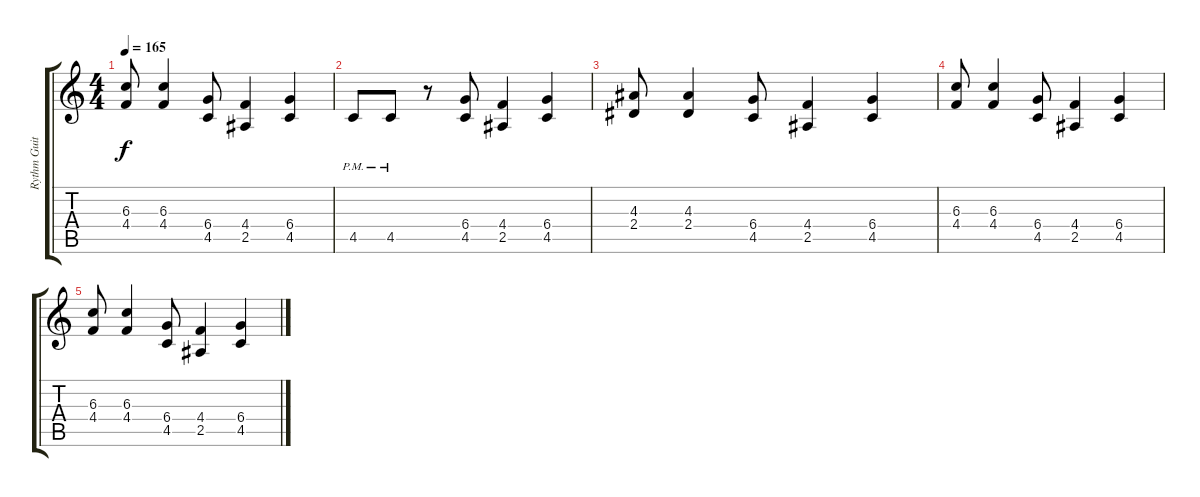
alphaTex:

\track ("Rythm Guitar" "Rythm Guit") {instrument distortionguitar}
\staff {score tabs}
\tuning (Eb4 Bb3 Gb3 Db3 Ab2 Eb2) {hide}
\ts (4 4)
\tempo 165
\clef g2
\ks c
(6.3 4.4).8{dy f} (6.3 4.4).4 (6.4 4.5).8 (4.4 2.5).4 (6.4 4.5).4 |
4.5{pm}.8 4.5{pm}.8 r.8 (6.4 4.5).8 (4.4 2.5).4 (6.4 4.5).4 |
(4.3 2.4).8 (4.3 2.4).4 (6.4 4.5).8 (4.4 2.5).4 (6.4 4.5).4 |
(6.3 4.4).8 (6.3 4.4).4 (6.4 4.5).8 (4.4 2.5).4 (6.4 4.5).4 |
(6.3 4.4).8 (6.3 4.4).4 (6.4 4.5).8 (4.4 2.5).4 (6.4 4.5).4
